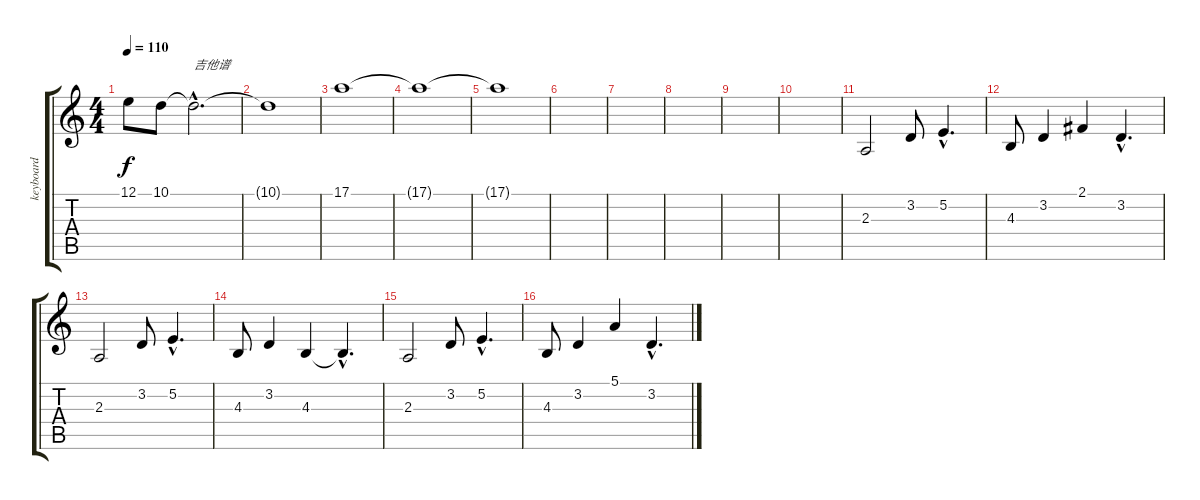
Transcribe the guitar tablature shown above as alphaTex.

\track ("keyboard" "keyboard") {instrument lead6voice}
\staff {score tabs}
\tuning (E4 B3 G3 D3 A2 E2) {hide}
\ts (4 4)
\tempo 110
\clef g2
\ks c
12.1{t}.8{dy f} 10.1.8 10.1{hac t}.2{d txt "吉他谱"} |
10.1{t}.1 |
17.1.1 |
17.1{t}.1 |
17.1{t}.1{volume 0} |
|
|
|
|
|
2.3.2 3.2.8 5.2{hac}.4{d} |
4.3.8 3.2.4 2.1.4 3.2{hac}.4{d} |
2.3.2 3.2.8 5.2{hac}.4{d} |
4.3.8 3.2.4 4.3.4 4.3{hac t}.4{d} |
2.3.2 3.2.8 5.2{hac}.4{d} |
4.3.8 3.2.4 5.1.4 3.2{hac}.4{d}
